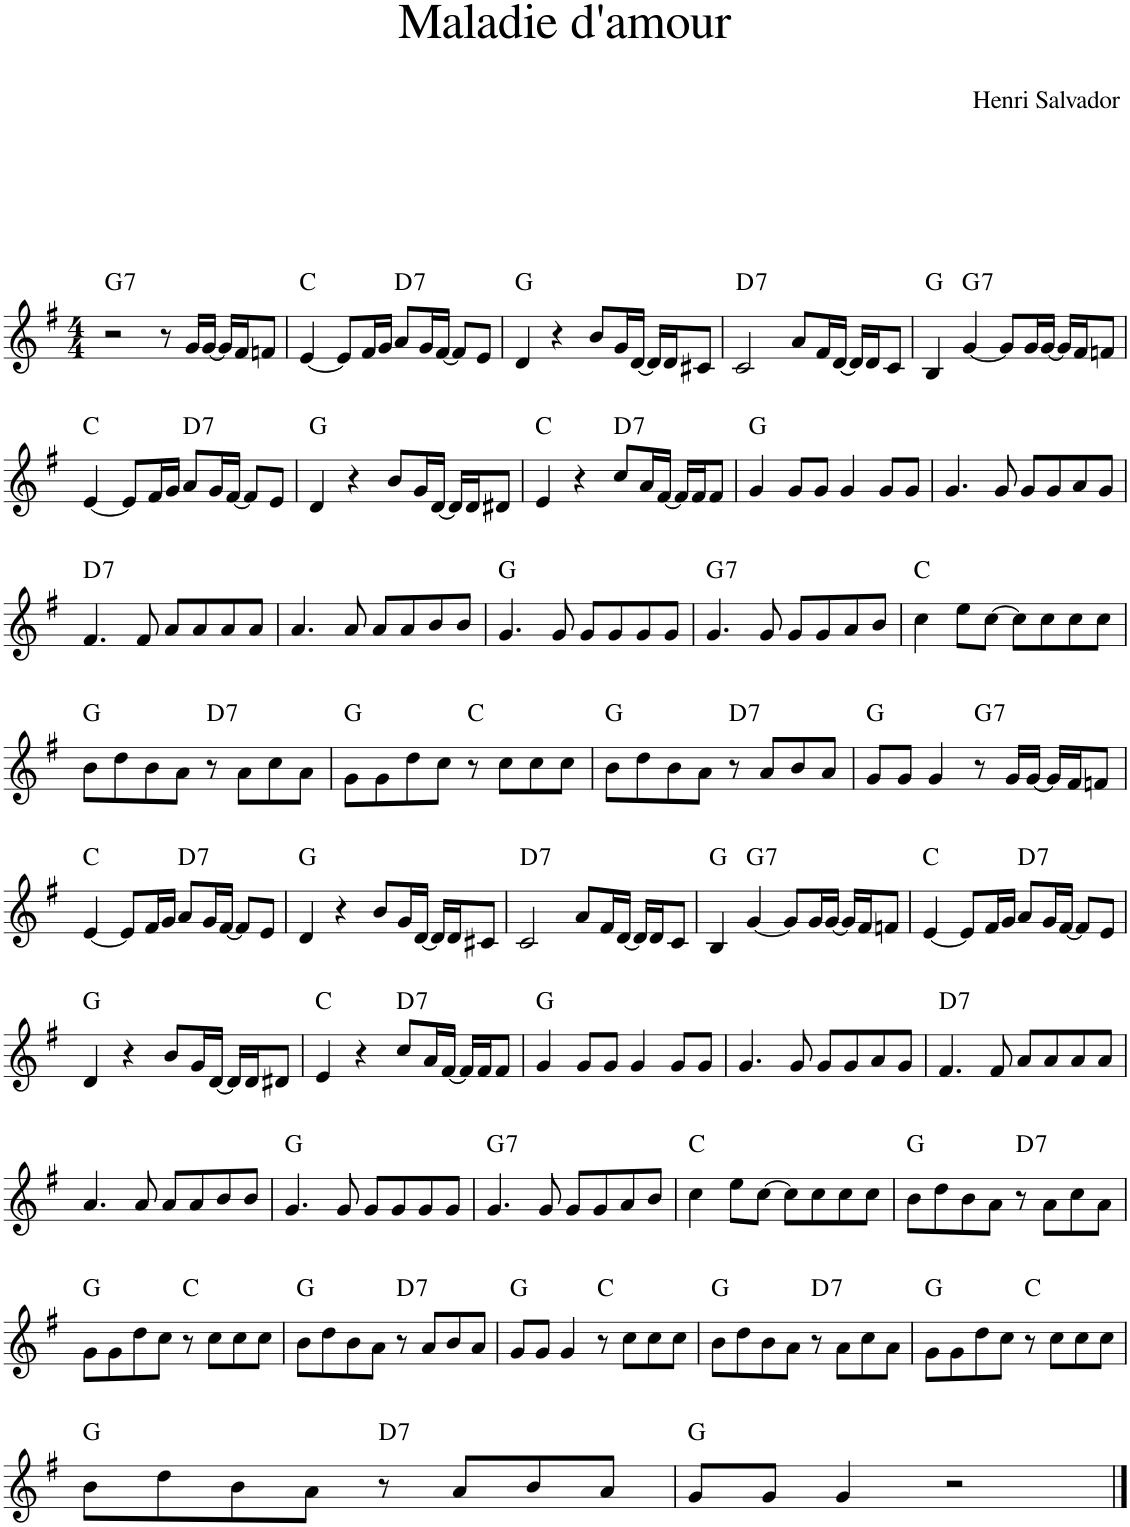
**kern	**harte
*part1	*part1
*staff1	*
*I"Piano	*
*I'Pno.	*
*clefG2	*
*k[f#]	*
*M4/4	*
=1	=1
!	!LO:H:kt=7
2r	G:7
8r	.
16g/LL	.
[16g/JJ	.
16g/LL]	.
16f#/J	.
8fn/J	.
=2	=2
[4e/	C:maj
8e/L]	.
16f#/L	.
16g/JJ	.
!	!LO:H:kt=7
8a/L	D:7
16g/L	.
[16f#/JJ	.
8f#/L]	.
8e/J	.
=3	=3
4d/	G:maj
4r	.
8b/L	.
16g/L	.
[16d/JJ	.
16d/LL]	.
16d/J	.
8c#X/J	.
=4	=4
!	!LO:H:kt=7
2c/	D:7
8a/L	.
16f#/L	.
[16d/JJ	.
16d/LL]	.
16d/J	.
8c/J	.
=5	=5
4B/	G:maj
!	!LO:H:kt=7
[4g/	G:7
8g/L]	.
16g/L	.
[16g/JJ	.
16g/LL]	.
16f#/J	.
8fn/J	.
!!LO:LB:g=z
=6	=6
[4e/	C:maj
8e/L]	.
16f#/L	.
16g/JJ	.
!	!LO:H:kt=7
8a/L	D:7
16g/L	.
[16f#/JJ	.
8f#/L]	.
8e/J	.
=7	=7
4d/	G:maj
4r	.
8b/L	.
16g/L	.
[16d/JJ	.
16d/LL]	.
16d/J	.
8d#X/J	.
=8	=8
4e/	C:maj
4r	.
!	!LO:H:kt=7
8cc/L	D:7
16a/L	.
[16f#/JJ	.
16f#/LL]	.
16f#/J	.
8f#/J	.
=9	=9
4g/	G:maj
8g/L	.
8g/J	.
4g/	.
8g/L	.
8g/J	.
=10	=10
4.g/	.
8g/	.
8g/L	.
8g/	.
8a/	.
8g/J	.
!!LO:LB:g=z
=11	=11
!	!LO:H:kt=7
4.f#/	D:7
8f#/	.
8a/L	.
8a/	.
8a/	.
8a/J	.
=12	=12
4.a/	.
8a/	.
8a/L	.
8a/	.
8b/	.
8b/J	.
=13	=13
4.g/	G:maj
8g/	.
8g/L	.
8g/	.
8g/	.
8g/J	.
=14	=14
!	!LO:H:kt=7
4.g/	G:7
8g/	.
8g/L	.
8g/	.
8a/	.
8b/J	.
=15	=15
4cc\	C:maj
8ee\L	.
[8cc\J	.
8cc\L]	.
8cc\	.
8cc\	.
8cc\J	.
!!LO:LB:g=z
=16	=16
8b\L	G:maj
8dd\	.
8b\	.
8a\J	.
!	!LO:H:kt=7
8r	D:7
8a\L	.
8cc\	.
8a\J	.
=17	=17
8g\L	G:maj
8g\	.
8dd\	.
8cc\J	.
8r	C:maj
8cc\L	.
8cc\	.
8cc\J	.
=18	=18
8b\L	G:maj
8dd\	.
8b\	.
8a\J	.
!	!LO:H:kt=7
8r	D:7
8a/L	.
8b/	.
8a/J	.
=19	=19
8g/L	G:maj
8g/J	.
4g/	.
!	!LO:H:kt=7
8r	G:7
16g/LL	.
[16g/JJ	.
16g/LL]	.
16f#/J	.
8fn/J	.
!!LO:LB:g=z
=20	=20
[4e/	C:maj
8e/L]	.
16f#/L	.
16g/JJ	.
!	!LO:H:kt=7
8a/L	D:7
16g/L	.
[16f#/JJ	.
8f#/L]	.
8e/J	.
=21	=21
4d/	G:maj
4r	.
8b/L	.
16g/L	.
[16d/JJ	.
16d/LL]	.
16d/J	.
8c#X/J	.
=22	=22
!	!LO:H:kt=7
2c/	D:7
8a/L	.
16f#/L	.
[16d/JJ	.
16d/LL]	.
16d/J	.
8c/J	.
=23	=23
4B/	G:maj
!	!LO:H:kt=7
[4g/	G:7
8g/L]	.
16g/L	.
[16g/JJ	.
16g/LL]	.
16f#/J	.
8fn/J	.
=24	=24
[4e/	C:maj
8e/L]	.
16f#/L	.
16g/JJ	.
!	!LO:H:kt=7
8a/L	D:7
16g/L	.
[16f#/JJ	.
8f#/L]	.
8e/J	.
!!LO:LB:g=z
=25	=25
4d/	G:maj
4r	.
8b/L	.
16g/L	.
[16d/JJ	.
16d/LL]	.
16d/J	.
8d#X/J	.
=26	=26
4e/	C:maj
4r	.
!	!LO:H:kt=7
8cc/L	D:7
16a/L	.
[16f#/JJ	.
16f#/LL]	.
16f#/J	.
8f#/J	.
=27	=27
4g/	G:maj
8g/L	.
8g/J	.
4g/	.
8g/L	.
8g/J	.
=28	=28
4.g/	.
8g/	.
8g/L	.
8g/	.
8a/	.
8g/J	.
=29	=29
!	!LO:H:kt=7
4.f#/	D:7
8f#/	.
8a/L	.
8a/	.
8a/	.
8a/J	.
!!LO:LB:g=z
=30	=30
4.a/	.
8a/	.
8a/L	.
8a/	.
8b/	.
8b/J	.
=31	=31
4.g/	G:maj
8g/	.
8g/L	.
8g/	.
8g/	.
8g/J	.
=32	=32
!	!LO:H:kt=7
4.g/	G:7
8g/	.
8g/L	.
8g/	.
8a/	.
8b/J	.
=33	=33
4cc\	C:maj
8ee\L	.
[8cc\J	.
8cc\L]	.
8cc\	.
8cc\	.
8cc\J	.
=34	=34
8b\L	G:maj
8dd\	.
8b\	.
8a\J	.
!	!LO:H:kt=7
8r	D:7
8a\L	.
8cc\	.
8a\J	.
!!LO:LB:g=z
=35	=35
8g\L	G:maj
8g\	.
8dd\	.
8cc\J	.
8r	C:maj
8cc\L	.
8cc\	.
8cc\J	.
=36	=36
8b\L	G:maj
8dd\	.
8b\	.
8a\J	.
!	!LO:H:kt=7
8r	D:7
8a/L	.
8b/	.
8a/J	.
=37	=37
8g/L	G:maj
8g/J	.
4g/	.
8r	C:maj
8cc\L	.
8cc\	.
8cc\J	.
=38	=38
8b\L	G:maj
8dd\	.
8b\	.
8a\J	.
!	!LO:H:kt=7
8r	D:7
8a\L	.
8cc\	.
8a\J	.
=39	=39
8g\L	G:maj
8g\	.
8dd\	.
8cc\J	.
8r	C:maj
8cc\L	.
8cc\	.
8cc\J	.
!!LO:LB:g=z
=40	=40
8b\L	G:maj
8dd\	.
8b\	.
8a\J	.
!	!LO:H:kt=7
8r	D:7
8a/L	.
8b/	.
8a/J	.
=41	=41
8g/L	G:maj
8g/J	.
4g/	.
2r	.
==	==
*-	*-
